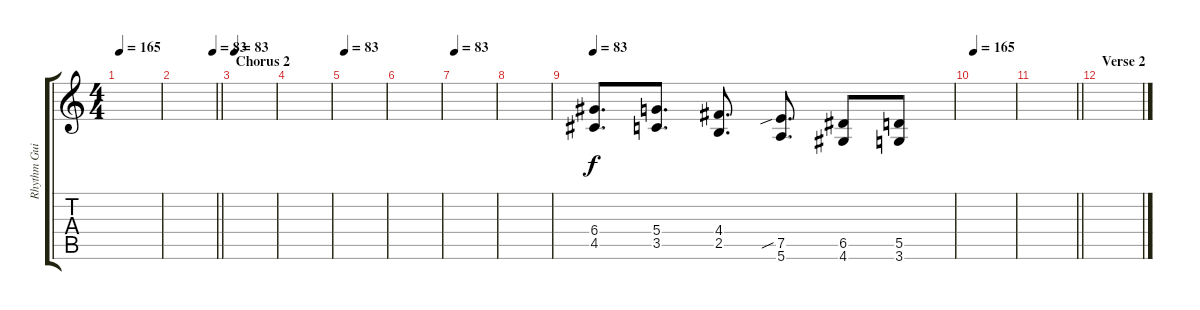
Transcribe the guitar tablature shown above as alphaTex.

\track ("Rhythm Guitar 2 [Dave Mustaine" "Rhythm Gui") {instrument distortionguitar}
\staff {score tabs}
\tuning (E4 B3 G3 D3 A2 E2) {hide}
\ts (4 4)
\tempo 165
\clef g2
\ks c
|
\tempo (83 0.9375)
\barLineRight lightlight
|
\section ("" "Chorus 2")
\tempo 83
|
|
\tempo 83
|
|
\tempo 83
|
|
\tempo 83
(6.4 4.5).8{d volume 12} (5.4 3.5).8{d} (4.4 2.5).8{d} (7.5{sib} 5.6).8{d} (6.5 4.6).8 (5.5 3.6).8 |
\tempo 165
|
\barLineRight lightlight
|
\section ("" "Verse 2")
